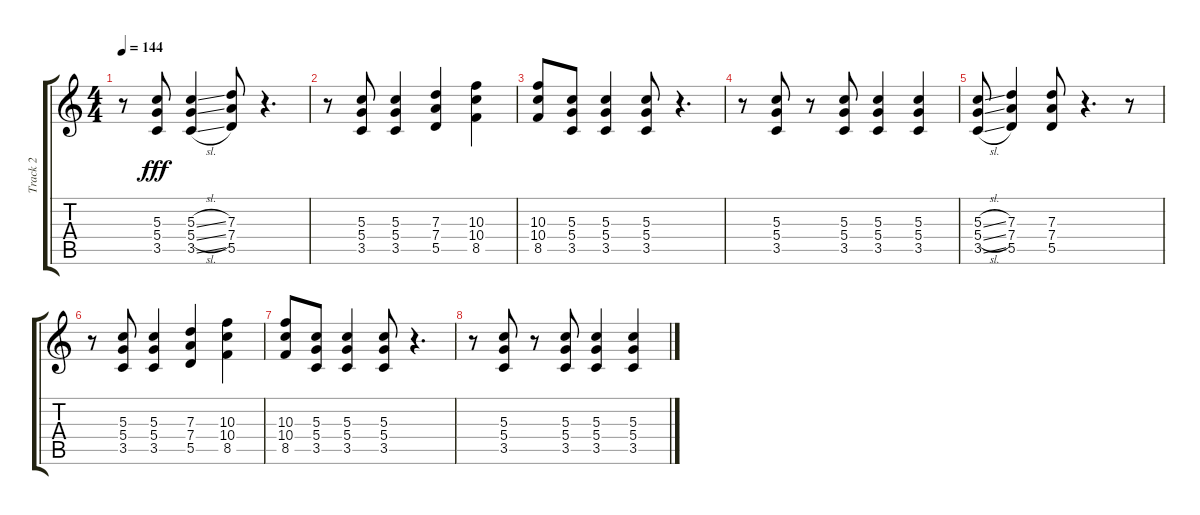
\track ("Track 2" "Track 2") {instrument distortionguitar}
\staff {score tabs}
\tuning (E4 B3 G3 D3 A2 E2) {hide}
\ts (4 4)
\tempo 144
\clef g2
\ks c
r.8{dy fff volume 7} (5.3 5.4 3.5).8 (5.3{sl} 5.4{sl} 3.5{sl}).4 (7.3 7.4 5.5).8 r.4{d} |
r.8 (5.3 5.4 3.5).8 (5.3 5.4 3.5).4 (7.3 7.4 5.5).4 (10.3 10.4 8.5).4 |
(10.3 10.4 8.5).8 (5.3 5.4 3.5).8 (5.3 5.4 3.5).4 (5.3 5.4 3.5).8 r.4{d} |
r.8 (5.3 5.4 3.5).8 r.8 (5.3 5.4 3.5).8 (5.3 5.4 3.5).4 (5.3 5.4 3.5).4 |
(5.3{sl} 5.4{sl} 3.5{sl}).8 (7.3 7.4 5.5).4 (7.3 7.4 5.5).8 r.4{d} r.8 |
r.8 (5.3 5.4 3.5).8 (5.3 5.4 3.5).4 (7.3 7.4 5.5).4 (10.3 10.4 8.5).4 |
(10.3 10.4 8.5).8 (5.3 5.4 3.5).8 (5.3 5.4 3.5).4 (5.3 5.4 3.5).8 r.4{d} |
r.8 (5.3 5.4 3.5).8 r.8 (5.3 5.4 3.5).8 (5.3 5.4 3.5).4 (5.3 5.4 3.5).4
